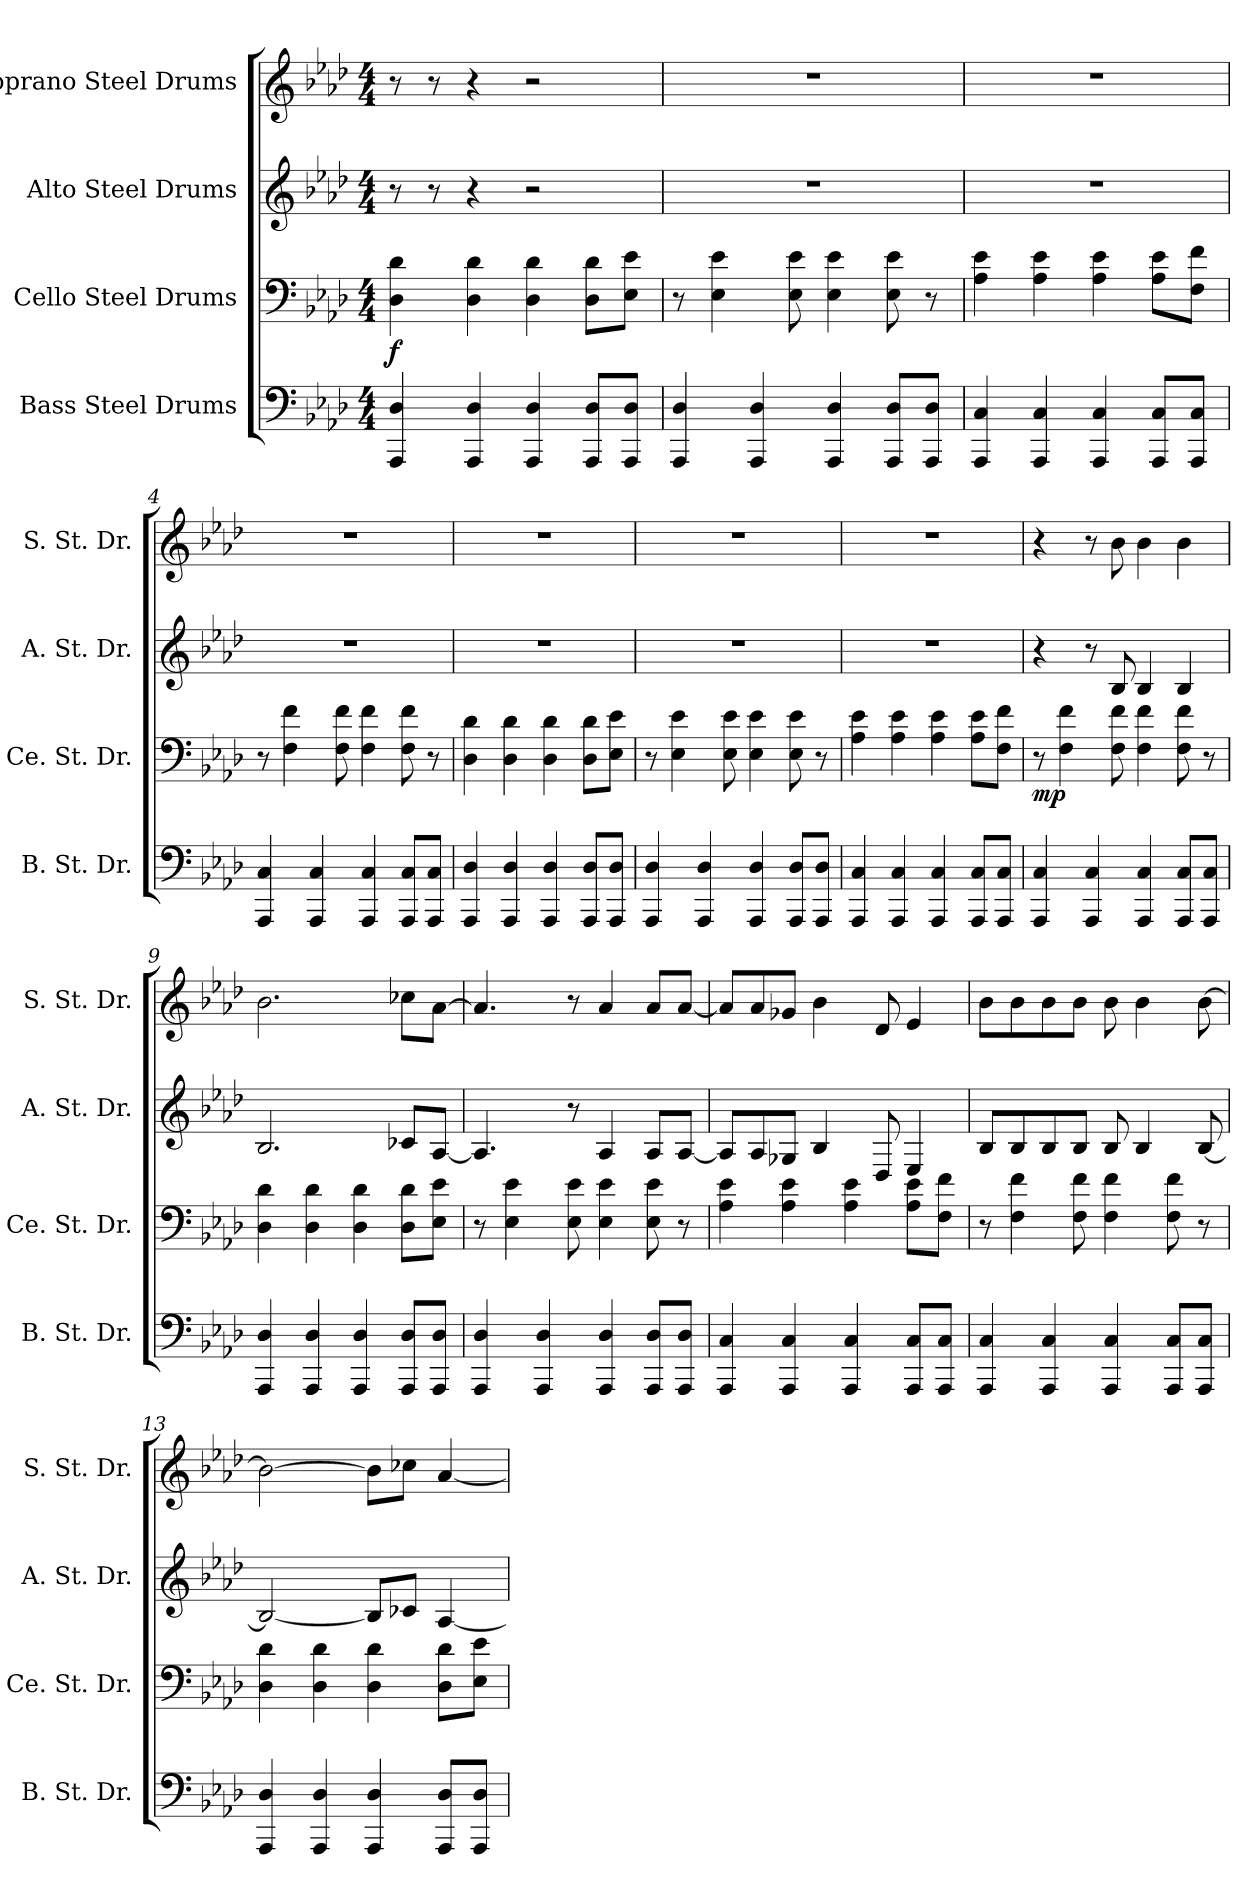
**kern	**kern	**dynam	**kern	**kern
*part4	*part3	*part3	*part2	*part1
*staff4	*staff3	*staff3	*staff2	*staff1
*I"Bass Steel Drums	*I"Cello Steel Drums	*	*I"Alto Steel Drums	*I"Soprano Steel Drums
*I'B. St. Dr.	*I'Ce. St. Dr.	*	*I'A. St. Dr.	*I'S. St. Dr.
*clefF4	*clefF4	*	*clefG2	*clefG2
*k[b-e-a-d-]	*k[b-e-a-d-]	*	*k[b-e-a-d-]	*k[b-e-a-d-]
*M4/4	*M4/4	*	*M4/4	*M4/4
*MM138	*MM138	*	*MM138	*MM138
=1	=1	=1	=1	=1
!	!	!LO:DY:b	!	!
4AAA-/ 4D-/	4D-\ 4d-\	f	8r	8r
.	.	.	8r	8r
4AAA-/ 4D-/	4D-\ 4d-\	.	4r	4r
4AAA-/ 4D-/	4D-\ 4d-\	.	2r	2r
8AAA-/ 8D-/L	8D-\ 8d-\L	.	.	.
8AAA-/ 8D-/J	8E-\ 8e-\J	.	.	.
=2	=2	=2	=2	=2
4AAA-/ 4D-/	8r	.	1r	1r
.	4E-\ 4e-\	.	.	.
4AAA-/ 4D-/	.	.	.	.
.	8E-\ 8e-\	.	.	.
4AAA-/ 4D-/	4E-\ 4e-\	.	.	.
8AAA-/ 8D-/L	8E-\ 8e-\	.	.	.
8AAA-/ 8D-/J	8r	.	.	.
=3	=3	=3	=3	=3
4AAA-/ 4C/	4A-\ 4e-\	.	1r	1r
4AAA-/ 4C/	4A-\ 4e-\	.	.	.
4AAA-/ 4C/	4A-\ 4e-\	.	.	.
8AAA-/ 8C/L	8A-\ 8e-\L	.	.	.
8AAA-/ 8C/J	8F\ 8f\J	.	.	.
=4	=4	=4	=4	=4
4AAA-/ 4C/	8r	.	1r	1r
.	4F\ 4f\	.	.	.
4AAA-/ 4C/	.	.	.	.
.	8F\ 8f\	.	.	.
4AAA-/ 4C/	4F\ 4f\	.	.	.
8AAA-/ 8C/L	8F\ 8f\	.	.	.
8AAA-/ 8C/J	8r	.	.	.
!!LO:LB:g=z
=5	=5	=5	=5	=5
4AAA-/ 4D-/	4D-\ 4d-\	.	1r	1r
4AAA-/ 4D-/	4D-\ 4d-\	.	.	.
4AAA-/ 4D-/	4D-\ 4d-\	.	.	.
8AAA-/ 8D-/L	8D-\ 8d-\L	.	.	.
8AAA-/ 8D-/J	8E-\ 8e-\J	.	.	.
=6	=6	=6	=6	=6
4AAA-/ 4D-/	8r	.	1r	1r
.	4E-\ 4e-\	.	.	.
4AAA-/ 4D-/	.	.	.	.
.	8E-\ 8e-\	.	.	.
4AAA-/ 4D-/	4E-\ 4e-\	.	.	.
8AAA-/ 8D-/L	8E-\ 8e-\	.	.	.
8AAA-/ 8D-/J	8r	.	.	.
=7	=7	=7	=7	=7
4AAA-/ 4C/	4A-\ 4e-\	.	1r	1r
4AAA-/ 4C/	4A-\ 4e-\	.	.	.
4AAA-/ 4C/	4A-\ 4e-\	.	.	.
8AAA-/ 8C/L	8A-\ 8e-\L	.	.	.
8AAA-/ 8C/J	8F\ 8f\J	.	.	.
=8	=8	=8	=8	=8
!	!	!LO:DY:b	!	!
4AAA-/ 4C/	8r	mp	4r	4r
.	4F\ 4f\	.	.	.
4AAA-/ 4C/	.	.	8r	8r
.	8F\ 8f\	.	8B-/	8b-\
4AAA-/ 4C/	4F\ 4f\	.	4B-/	4b-\
8AAA-/ 8C/L	8F\ 8f\	.	4B-/	4b-\
8AAA-/ 8C/J	8r	.	.	.
=9	=9	=9	=9	=9
4AAA-/ 4D-/	4D-\ 4d-\	.	2.B-/	2.b-\
4AAA-/ 4D-/	4D-\ 4d-\	.	.	.
4AAA-/ 4D-/	4D-\ 4d-\	.	.	.
8AAA-/ 8D-/L	8D-\ 8d-\L	.	8c-X/L	8cc-X\L
8AAA-/ 8D-/J	8E-\ 8e-\J	.	[8A-/J	[8a-\J
!!LO:PB:g=z
=10	=10	=10	=10	=10
4AAA-/ 4D-/	8r	.	4.A-/]	4.a-/]
.	4E-\ 4e-\	.	.	.
4AAA-/ 4D-/	.	.	.	.
.	8E-\ 8e-\	.	8r	8r
4AAA-/ 4D-/	4E-\ 4e-\	.	4A-/	4a-/
8AAA-/ 8D-/L	8E-\ 8e-\	.	8A-/L	8a-/L
8AAA-/ 8D-/J	8r	.	[8A-/J	[8a-/J
=11	=11	=11	=11	=11
4AAA-/ 4C/	4A-\ 4e-\	.	8A-/L]	8a-/L]
.	.	.	8A-/	8a-/
4AAA-/ 4C/	4A-\ 4e-\	.	8G-X/J	8g-X/J
.	.	.	4B-/	4b-\
4AAA-/ 4C/	4A-\ 4e-\	.	.	.
.	.	.	8D-/	8d-/
8AAA-/ 8C/L	8A-\ 8e-\L	.	4E-/	4e-/
8AAA-/ 8C/J	8F\ 8f\J	.	.	.
=12	=12	=12	=12	=12
4AAA-/ 4C/	8r	.	8B-/L	8b-\L
.	4F\ 4f\	.	8B-/	8b-\
4AAA-/ 4C/	.	.	8B-/	8b-\
.	8F\ 8f\	.	8B-/J	8b-\J
4AAA-/ 4C/	4F\ 4f\	.	8B-/	8b-\
.	.	.	4B-/	4b-\
8AAA-/ 8C/L	8F\ 8f\	.	.	.
8AAA-/ 8C/J	8r	.	[8B-/	[8b-\
=13	=13	=13	=13	=13
4AAA-/ 4D-/	4D-\ 4d-\	.	2B-/_	2b-\_
4AAA-/ 4D-/	4D-\ 4d-\	.	.	.
4AAA-/ 4D-/	4D-\ 4d-\	.	8B-/L]	8b-\L]
.	.	.	8c-X/J	8cc-X\J
8AAA-/ 8D-/L	8D-\ 8d-\L	.	[4A-/	[4a-/
8AAA-/ 8D-/J	8E-\ 8e-\J	.	.	.
=	=	=	=	=
*-	*-	*-	*-	*-
